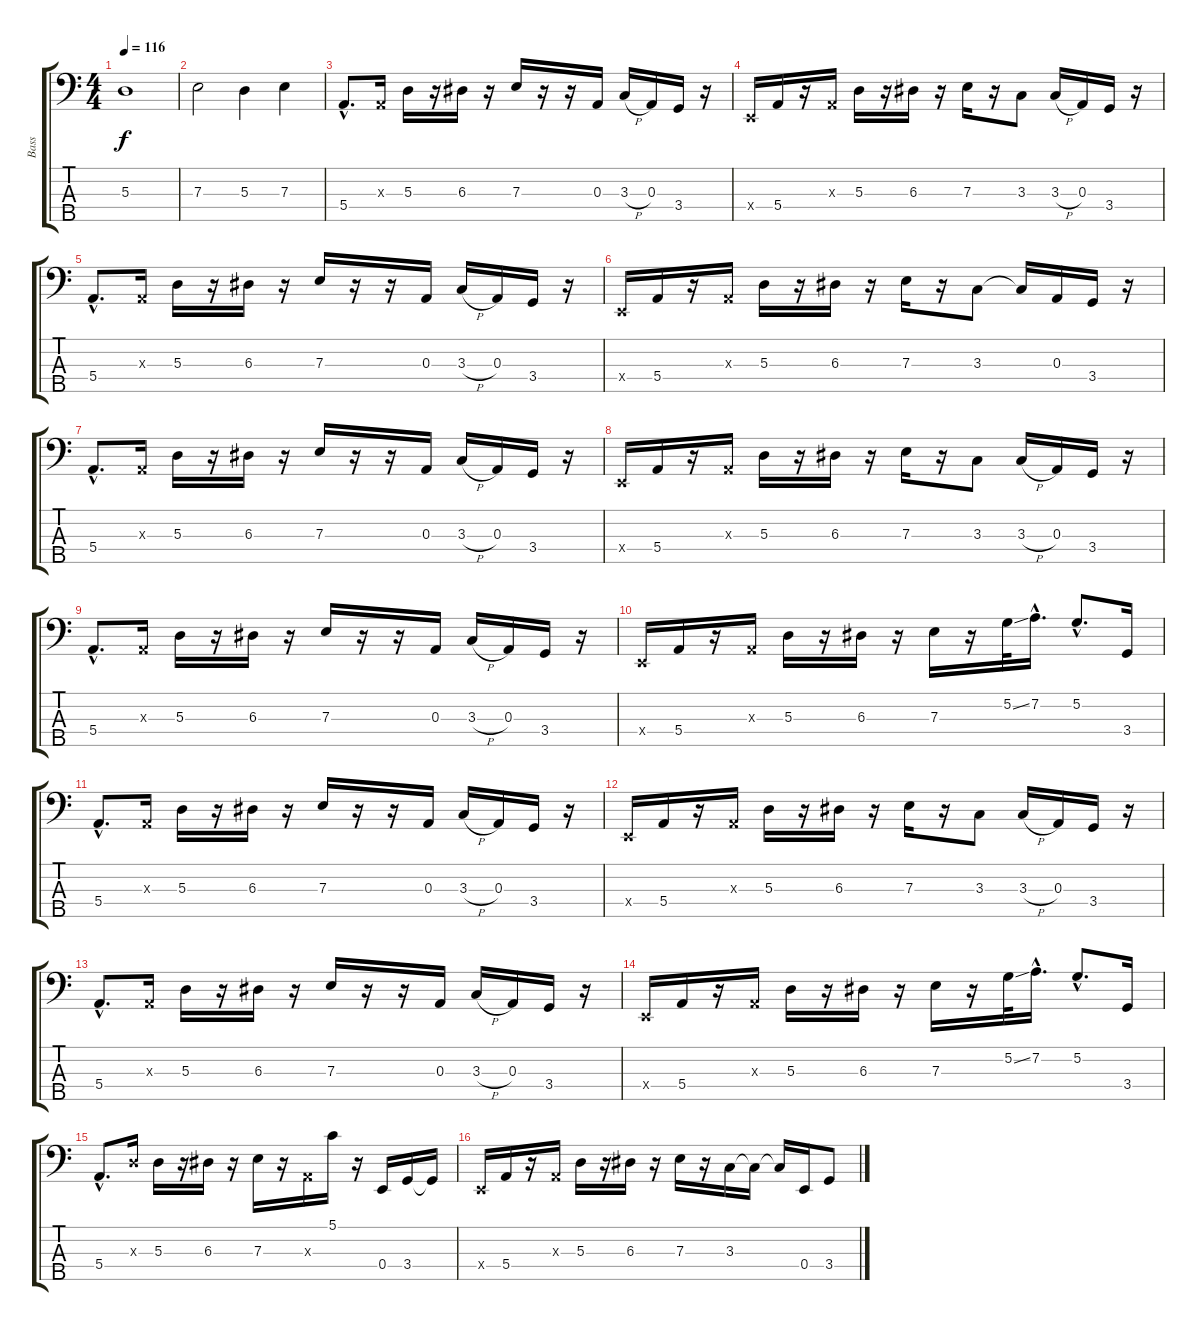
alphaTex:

\track ("Bass" "Bass") {instrument electricbassfinger}
\staff {score tabs}
\tuning (G2 D2 A1 E1 B0) {hide}
\ts (4 4)
\tempo 116
\clef f4
\ks c
5.3.1{dy f instrument electricbassfinger} |
7.3.2 5.3.4 7.3.4 |
5.4{hac}.8{d} 0.3{x}.16 5.3.16 r.16 6.3.16 r.16 7.3.16 r.16 r.16 0.3.16 3.3{h}.16 0.3.16 3.4.16 r.16 |
0.4{x}.16 5.4.16 r.16 0.3{x}.16 5.3.16 r.16 6.3.16 r.16 7.3.16 r.16 3.3.8 3.3{h}.16 0.3.16 3.4.16 r.16 |
5.4{hac}.8{d} 0.3{x}.16 5.3.16 r.16 6.3.16 r.16 7.3.16 r.16 r.16 0.3.16 3.3{h}.16 0.3.16 3.4.16 r.16 |
0.4{x}.16 5.4.16 r.16 0.3{x}.16 5.3.16 r.16 6.3.16 r.16 7.3.16 r.16 3.3.8 3.3{t}.16 0.3.16 3.4.16 r.16 |
5.4{hac}.8{d} 0.3{x}.16 5.3.16 r.16 6.3.16 r.16 7.3.16 r.16 r.16 0.3.16 3.3{h}.16 0.3.16 3.4.16 r.16 |
0.4{x}.16 5.4.16 r.16 0.3{x}.16 5.3.16 r.16 6.3.16 r.16 7.3.16 r.16 3.3.8 3.3{h}.16 0.3.16 3.4.16 r.16 |
5.4{hac}.8{d} 0.3{x}.16 5.3.16 r.16 6.3.16 r.16 7.3.16 r.16 r.16 0.3.16 3.3{h}.16 0.3.16 3.4.16 r.16 |
0.4{x}.16 5.4.16 r.16 0.3{x}.16 5.3.16 r.16 6.3.16 r.16 7.3.16 r.16 5.2{ss}.32 7.2{hac}.16{d} 5.2{hac}.8{d} 3.4.16 |
5.4{hac}.8{d} 0.3{x}.16 5.3.16 r.16 6.3.16 r.16 7.3.16 r.16 r.16 0.3.16 3.3{h}.16 0.3.16 3.4.16 r.16 |
0.4{x}.16 5.4.16 r.16 0.3{x}.16 5.3.16 r.16 6.3.16 r.16 7.3.16 r.16 3.3.8 3.3{h}.16 0.3.16 3.4.16 r.16 |
5.4{hac}.8{d} 0.3{x}.16 5.3.16 r.16 6.3.16 r.16 7.3.16 r.16 r.16 0.3.16 3.3{h}.16 0.3.16 3.4.16 r.16 |
0.4{x}.16 5.4.16 r.16 0.3{x}.16 5.3.16 r.16 6.3.16 r.16 7.3.16 r.16 5.2{ss}.32 7.2{hac}.16{d} 5.2{hac}.8{d} 3.4.16 |
5.4{hac}.8{d instrument slapbass1} 5.3{x}.16 5.3.16 r.16 6.3.16 r.16 7.3.16 r.16 0.3{x}.16 5.1.16 r.16 0.4.16 3.4.16 3.4{t}.16 |
0.4{x}.16 5.4.16 r.16 0.3{x}.16 5.3.16 r.16 6.3.16 r.16 7.3.16 r.16 3.3.16 3.3{t}.16 3.3{t}.16 0.4.16 3.4.8
